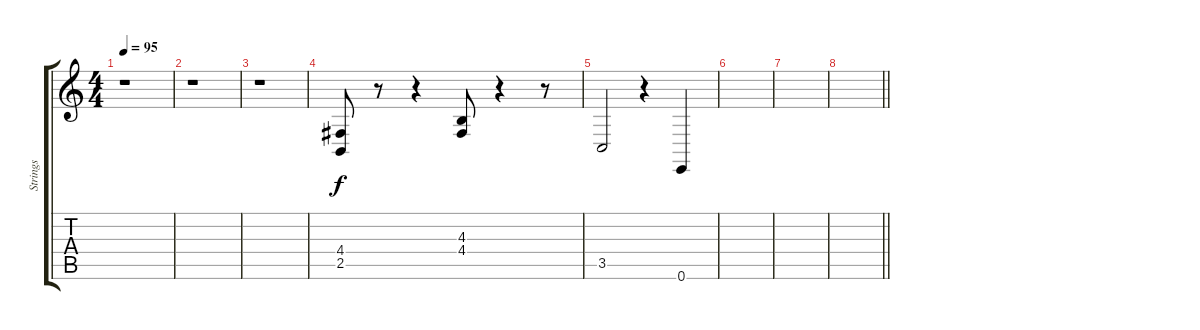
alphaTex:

\track ("Strings" "Strings") {instrument orchestrahit}
\staff {score tabs}
\tuning (E4 B3 G3 D3 A2 E2) {hide}
\ts (4 4)
\tempo 95
\clef g2
\ks c
r.1{dy f} |
r.1 |
r.1 |
(4.4 2.5).8 r.8 r.4 (4.3 4.4).8 r.4 r.8 |
3.5.2 r.4 0.6.4 |
|
|
\barLineRight lightlight
